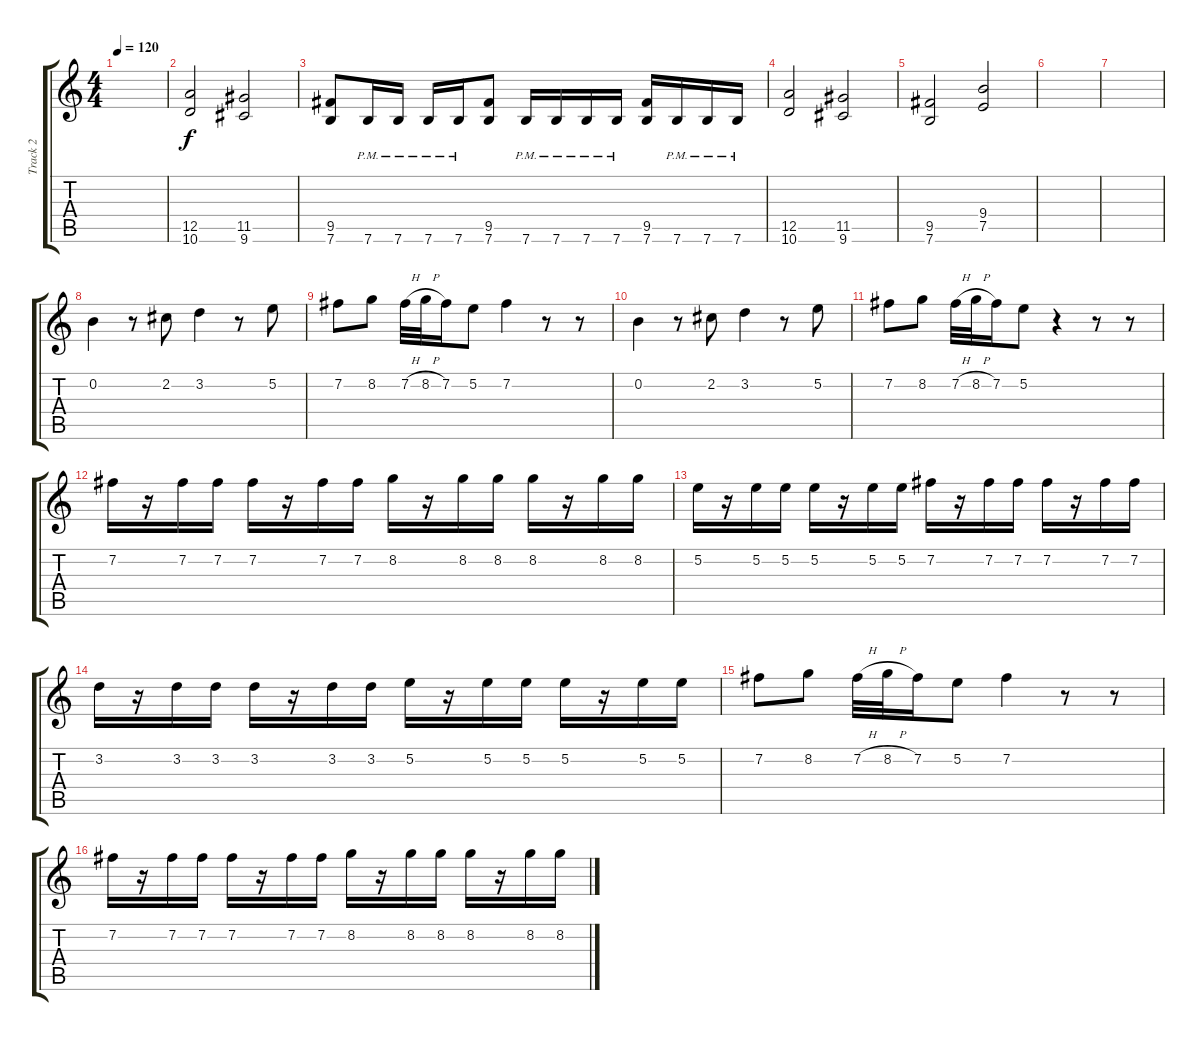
\track ("Track 2" "Track 2") {instrument distortionguitar}
\staff {score tabs}
\tuning (E4 B3 G3 D3 A2 E2) {hide}
\ts (4 4)
\tempo 120
\clef g2
\ks c
|
(12.5 10.6).2 (11.5 9.6).2 |
(9.5 7.6).8 7.6{pm}.16 7.6{pm}.16 7.6{pm}.16 7.6{pm}.16 (9.5 7.6).8 7.6{pm}.16 7.6{pm}.16 7.6{pm}.16 7.6{pm}.16 (9.5 7.6).16 7.6{pm}.16 7.6{pm}.16 7.6{pm}.16 |
(12.5 10.6).2 (11.5 9.6).2 |
(9.5 7.6).2 (9.4 7.5).2 |
|
|
0.2.4 r.8 2.2.8 3.2.4 r.8 5.2.8 |
7.2.8 8.2.8 7.2{h}.32 8.2{h}.32 7.2.16 5.2.8 7.2.4 r.8 r.8 |
0.2.4 r.8 2.2.8 3.2.4 r.8 5.2.8 |
7.2.8 8.2.8 7.2{h}.32 8.2{h}.32 7.2.16 5.2.8 r.4 r.8 r.8 |
7.2.16 r.16 7.2.16 7.2.16 7.2.16 r.16 7.2.16 7.2.16 8.2.16 r.16 8.2.16 8.2.16 8.2.16 r.16 8.2.16 8.2.16 |
5.2.16 r.16 5.2.16 5.2.16 5.2.16 r.16 5.2.16 5.2.16 7.2.16 r.16 7.2.16 7.2.16 7.2.16 r.16 7.2.16 7.2.16 |
3.2.16 r.16 3.2.16 3.2.16 3.2.16 r.16 3.2.16 3.2.16 5.2.16 r.16 5.2.16 5.2.16 5.2.16 r.16 5.2.16 5.2.16 |
7.2.8 8.2.8 7.2{h}.32 8.2{h}.32 7.2.16 5.2.8 7.2.4 r.8 r.8 |
7.2.16 r.16 7.2.16 7.2.16 7.2.16 r.16 7.2.16 7.2.16 8.2.16 r.16 8.2.16 8.2.16 8.2.16 r.16 8.2.16 8.2.16
